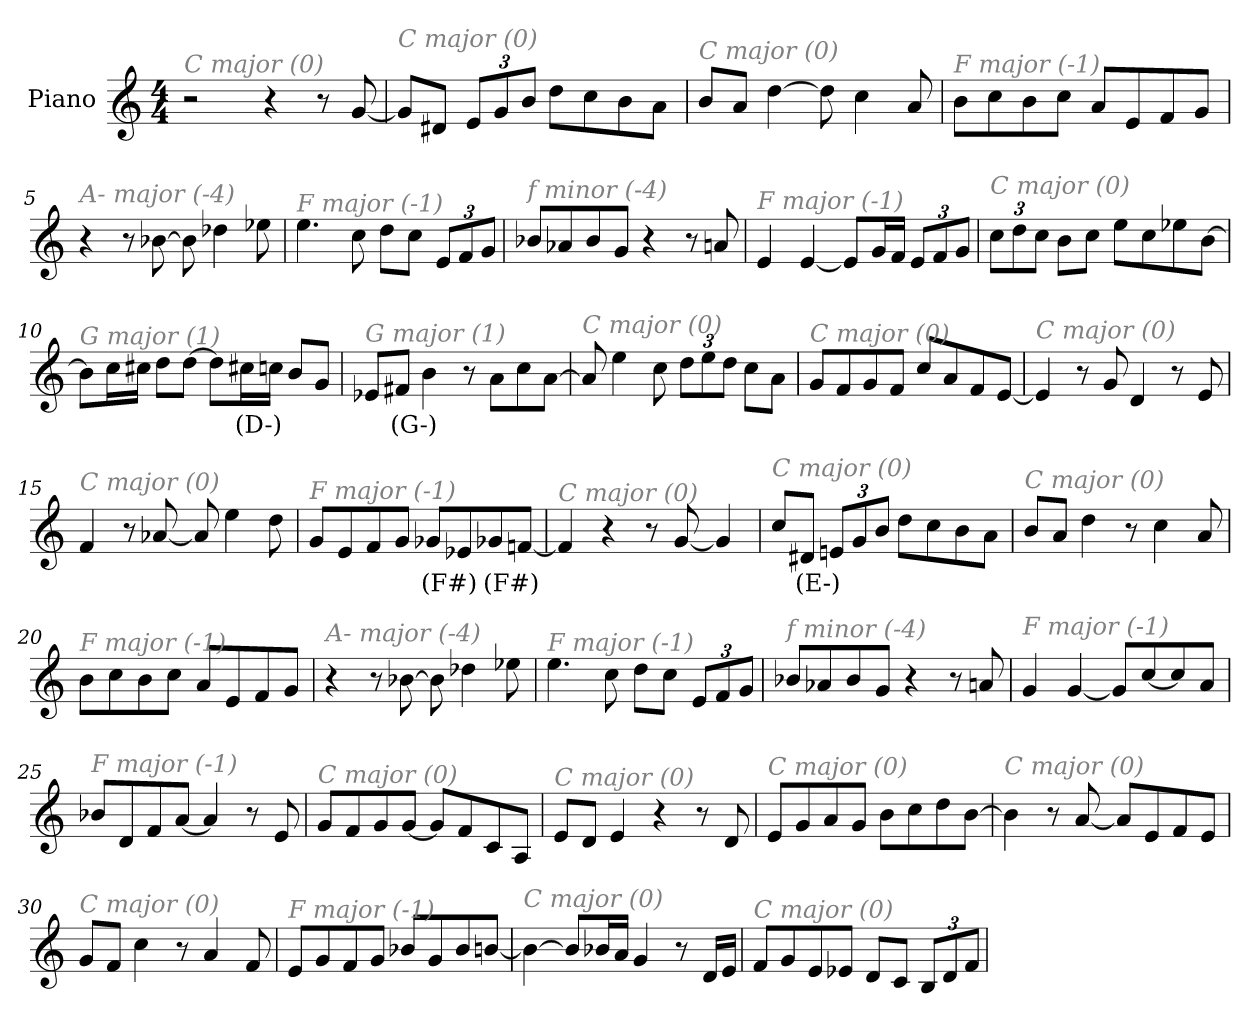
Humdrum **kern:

**kern	**text
*part1	*part1
*staff1	*staff1
*I"Piano	*
*I'Pno	*
*clefG2	*
*k[]	*
*M4/4	*
*MM210	*
=1	=1
!LO:TX:i:color=#808080:t=C major (0)	!
2r	.
4r	.
8r	.
[8g/	.
=2	=2
!LO:TX:i:color=#808080:t=C major (0)	!
8g/L]	.
8d#X/J	.
*Xbrackettup	*
12e/L	.
12g/	.
12b/J	.
8dd\L	.
8cc\	.
8b\	.
8a\J	.
=3	=3
!LO:TX:i:color=#808080:t=C major (0)	!
8b/L	.
8a/J	.
[4dd\	.
8dd\]	.
4cc\	.
8a/	.
=4	=4
!LO:TX:i:color=#808080:t=F major (-1)	!
8b\L	.
8cc\	.
8b\	.
8cc\J	.
8a/L	.
8e/	.
8f/	.
8g/J	.
!!LO:LB:g=z
=5	=5
!LO:TX:i:color=#808080:t=A- major (-4)	!
4r	.
8r	.
[8b-X\	.
8b-\]	.
4dd-X\	.
8ee-X\	.
=6	=6
!LO:TX:i:color=#808080:t=F major (-1)	!
4.ee\	.
8cc\	.
8dd\L	.
8cc\J	.
12e/L	.
12f/	.
12g/J	.
=7	=7
!LO:TX:i:color=#808080:t=f minor (-4)	!
8b-X/L	.
8a-X/	.
8b-/	.
8g/J	.
4r	.
8r	.
8an/	.
=8	=8
!LO:TX:i:color=#808080:t=F major (-1)	!
4e/	.
[4e/	.
8e/L]	.
16g/L	.
16f/JJ	.
12e/L	.
12f/	.
12g/J	.
!!LO:LB:g=z
=9	=9
!LO:TX:i:color=#808080:t=C major (0)	!
12cc\L	.
12dd\	.
12cc\J	.
8b\L	.
8cc\J	.
8ee\L	.
8cc\	.
8ee-X\	.
[8b\J	.
=10	=10
!LO:TX:i:color=#808080:t=G major (1)	!
8b\L]	.
16cc\L	.
16cc#X\JJ	.
8dd\L	.
[8dd\J	.
8dd\L]	.
16cc#Xi\L	(D-)
16ccn\JJ	.
8b/L	.
8g/J	.
=11	=11
!LO:TX:i:color=#808080:t=G major (1)	!
8e-X/L	.
8f#Xi/J	(G-)
4b\	.
8r	.
8a\L	.
8cc\	.
[8a\J	.
=12	=12
!LO:TX:i:color=#808080:t=C major (0)	!
8a/]	.
4ee\	.
8cc\	.
12dd\L	.
12ee\	.
12dd\J	.
8cc\L	.
8a\J	.
!!LO:LB:g=z
=13	=13
!LO:TX:i:color=#808080:t=C major (0)	!
8g/L	.
8f/	.
8g/	.
8f/J	.
8cc/L	.
8a/	.
8f/	.
[8e/J	.
=14	=14
!LO:TX:i:color=#808080:t=C major (0)	!
4e/]	.
8r	.
8g/	.
4d/	.
8r	.
8e/	.
=15	=15
!LO:TX:i:color=#808080:t=C major (0)	!
4f/	.
8r	.
[8a-X/	.
8a-/]	.
4ee\	.
8dd\	.
=16	=16
!LO:TX:i:color=#808080:t=F major (-1)	!
8g/L	.
8e/	.
8f/	.
8g/J	.
8g-Xi/L	(F#)
8e-X/	.
8g-Xi/	(F#)
[8fn/J	.
=17	=17
!LO:TX:i:color=#808080:t=C major (0)	!
4f/]	.
4r	.
8r	.
[8g/	.
4g/]	.
!!LO:LB:g=z
=18	=18
!LO:TX:i:color=#808080:t=C major (0)	!
8cc/L	.
8d#Xi/J	(E-)
12en/L	.
12g/	.
12b/J	.
8dd\L	.
8cc\	.
8b\	.
8a\J	.
=19	=19
!LO:TX:i:color=#808080:t=C major (0)	!
8b/L	.
8a/J	.
4dd\	.
8r	.
4cc\	.
8a/	.
=20	=20
!LO:TX:i:color=#808080:t=F major (-1)	!
8b\L	.
8cc\	.
8b\	.
8cc\J	.
8a/L	.
8e/	.
8f/	.
8g/J	.
=21	=21
!LO:TX:i:color=#808080:t=A- major (-4)	!
4r	.
8r	.
[8b-X\	.
8b-\]	.
4dd-X\	.
8ee-X\	.
!!LO:LB:g=z
=22	=22
!LO:TX:i:color=#808080:t=F major (-1)	!
4.ee\	.
8cc\	.
8dd\L	.
8cc\J	.
12e/L	.
12f/	.
12g/J	.
=23	=23
!LO:TX:i:color=#808080:t=f minor (-4)	!
8b-X/L	.
8a-X/	.
8b-/	.
8g/J	.
4r	.
8r	.
8an/	.
=24	=24
!LO:TX:i:color=#808080:t=F major (-1)	!
4g/	.
[4g/	.
8g/L]	.
[8cc/	.
8cc/]	.
8a/J	.
=25	=25
!LO:TX:i:color=#808080:t=F major (-1)	!
8b-X/L	.
8d/	.
8f/	.
[8a/J	.
4a/]	.
8r	.
8e/	.
!!LO:LB:g=z
=26	=26
!LO:TX:i:color=#808080:t=C major (0)	!
8g/L	.
8f/	.
8g/	.
[8g/J	.
8g/L]	.
8f/	.
8c/	.
8A/J	.
=27	=27
!LO:TX:i:color=#808080:t=C major (0)	!
8e/L	.
8d/J	.
4e/	.
4r	.
8r	.
8d/	.
=28	=28
!LO:TX:i:color=#808080:t=C major (0)	!
8e/L	.
8g/	.
8a/	.
8g/J	.
8b\L	.
8cc\	.
8dd\	.
[8b\J	.
=29	=29
!LO:TX:i:color=#808080:t=C major (0)	!
4b\]	.
8r	.
[8a/	.
8a/L]	.
8e/	.
8f/	.
8e/J	.
=30	=30
!LO:TX:i:color=#808080:t=C major (0)	!
8g/L	.
8f/J	.
4cc\	.
8r	.
4a/	.
8f/	.
!!LO:LB:g=z
=31	=31
!LO:TX:i:color=#808080:t=F major (-1)	!
8e/L	.
8g/	.
8f/	.
8g/J	.
8b-X/L	.
8g/	.
8b-/	.
[8bn/J	.
=32	=32
!LO:TX:i:color=#808080:t=C major (0)	!
4b\_	.
8b/L]	.
16b-X/L	.
16a/JJ	.
4g/	.
8r	.
16d/LL	.
16e/JJ	.
=33	=33
!LO:TX:i:color=#808080:t=C major (0)	!
8f/L	.
8g/	.
8e/	.
8e-X/J	.
8d/L	.
8c/J	.
12B/L	.
12d/	.
12f/J	.
=	=
*-	*-
